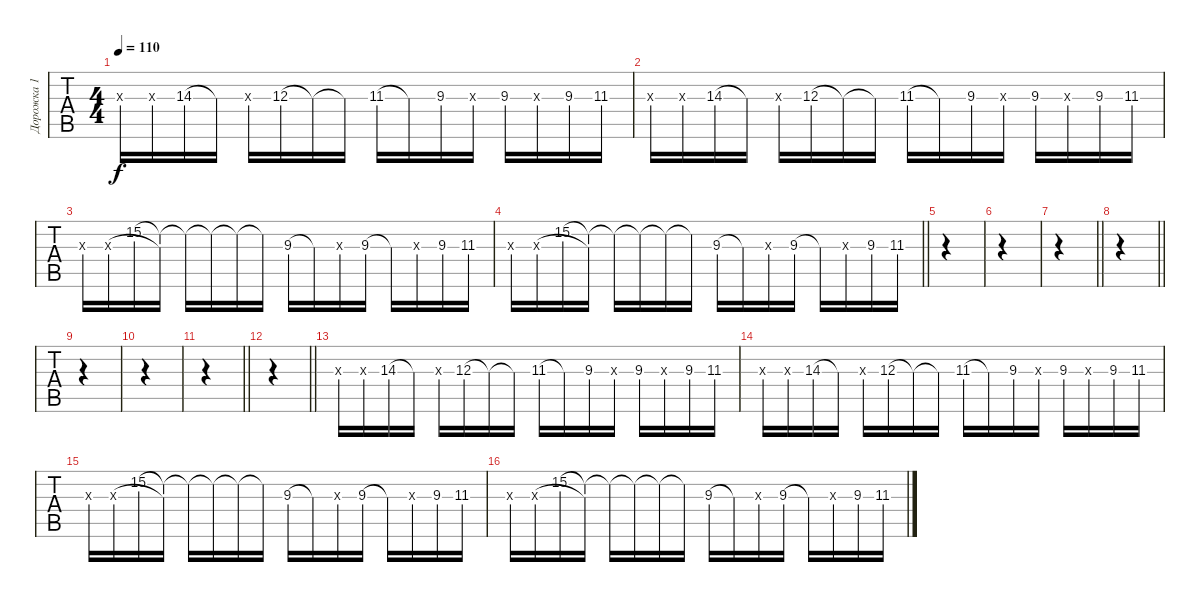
\track ("Дорожка 1" "Дорожка 1") {instrument acousticguitarsteel}
\staff {tabs}
\tuning (E4 B3 G3 D3 A2 D2) {hide}
\ts (4 4)
\tempo 110
\clef g2
\ks c
0.3{x}.16{dy f} 0.3{x}.16 14.3.16 14.3{t}.16 0.3{x}.16 12.3.16 12.3{t}.16 12.3{t}.16 11.3.16 11.3{t}.16 9.3.16 9.3{x}.16 9.3.16 9.3{x}.16 9.3.16 11.3.16 |
0.3{x}.16 0.3{x}.16 14.3.16 14.3{t}.16 0.3{x}.16 12.3.16 12.3{t}.16 12.3{t}.16 11.3.16 11.3{t}.16 9.3.16 9.3{x}.16 9.3.16 9.3{x}.16 9.3.16 11.3.16 |
0.3{x}.16 0.3{x}.16 15.2.16 (15.2{t} 0.3{t}).16 15.2{t}.16 15.2{t}.16 15.2{t}.16 15.2{t}.16 9.3.16 9.3{t}.16 9.3{x}.16 9.3.16 9.3{t}.16 9.3{x}.16 9.3.16 11.3.16 |
\barLineRight lightlight
0.3{x}.16 0.3{x}.16 15.2.16 (15.2{t} 0.3{t}).16 15.2{t}.16 15.2{t}.16 15.2{t}.16 15.2{t}.16 9.3.16 9.3{t}.16 9.3{x}.16 9.3.16 9.3{t}.16 9.3{x}.16 9.3.16 11.3.16 |
|
|
\barLineRight lightlight
|
\barLineRight lightlight
|
|
|
\barLineRight lightlight
|
\barLineRight lightlight
|
0.3{x}.16 0.3{x}.16 14.3.16 14.3{t}.16 0.3{x}.16 12.3.16 12.3{t}.16 12.3{t}.16 11.3.16 11.3{t}.16 9.3.16 9.3{x}.16 9.3.16 9.3{x}.16 9.3.16 11.3.16 |
0.3{x}.16 0.3{x}.16 14.3.16 14.3{t}.16 0.3{x}.16 12.3.16 12.3{t}.16 12.3{t}.16 11.3.16 11.3{t}.16 9.3.16 9.3{x}.16 9.3.16 9.3{x}.16 9.3.16 11.3.16 |
0.3{x}.16 0.3{x}.16 15.2.16 (15.2{t} 0.3{t}).16 15.2{t}.16 15.2{t}.16 15.2{t}.16 15.2{t}.16 9.3.16 9.3{t}.16 9.3{x}.16 9.3.16 9.3{t}.16 9.3{x}.16 9.3.16 11.3.16 |
0.3{x}.16 0.3{x}.16 15.2.16 (15.2{t} 0.3{t}).16 15.2{t}.16 15.2{t}.16 15.2{t}.16 15.2{t}.16 9.3.16 9.3{t}.16 9.3{x}.16 9.3.16 9.3{t}.16 9.3{x}.16 9.3.16 11.3.16
